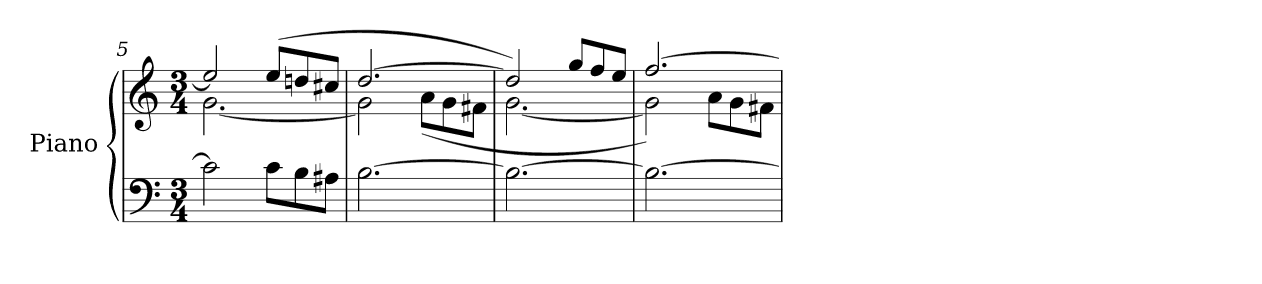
**kern	**kern
*part1	*part1
*staff2	*staff1
*I"Piano	*
*I'Pno.	*
*clefF4	*clefG2
*k[]	*k[]
*M3/4	*M3/4
=5	=5
*	*^
2c\]	2ee/]	[2.g\
*Xtuplet	*Xtuplet	*
12c\L	(>12ee/L	.
12B\	12ddn/	.
12A#X\J	12cc#X/J	.
=6	=6	=6
[2.B\	[2.dd/	2g\]
.	.	(<12a\L
.	.	12g\
.	.	12f#X\J
=7	=7	=7
2.B\_	2dd/])	[2.g\
.	12gg/L	.
.	12ff/	.
.	12ee/J	.
=8	=8	=8
2.B\_	[2.ff/	2g\])
.	.	12a\L
.	.	12g\
.	.	12f#X\J
*	*v	*v
=	=
*-	*-
